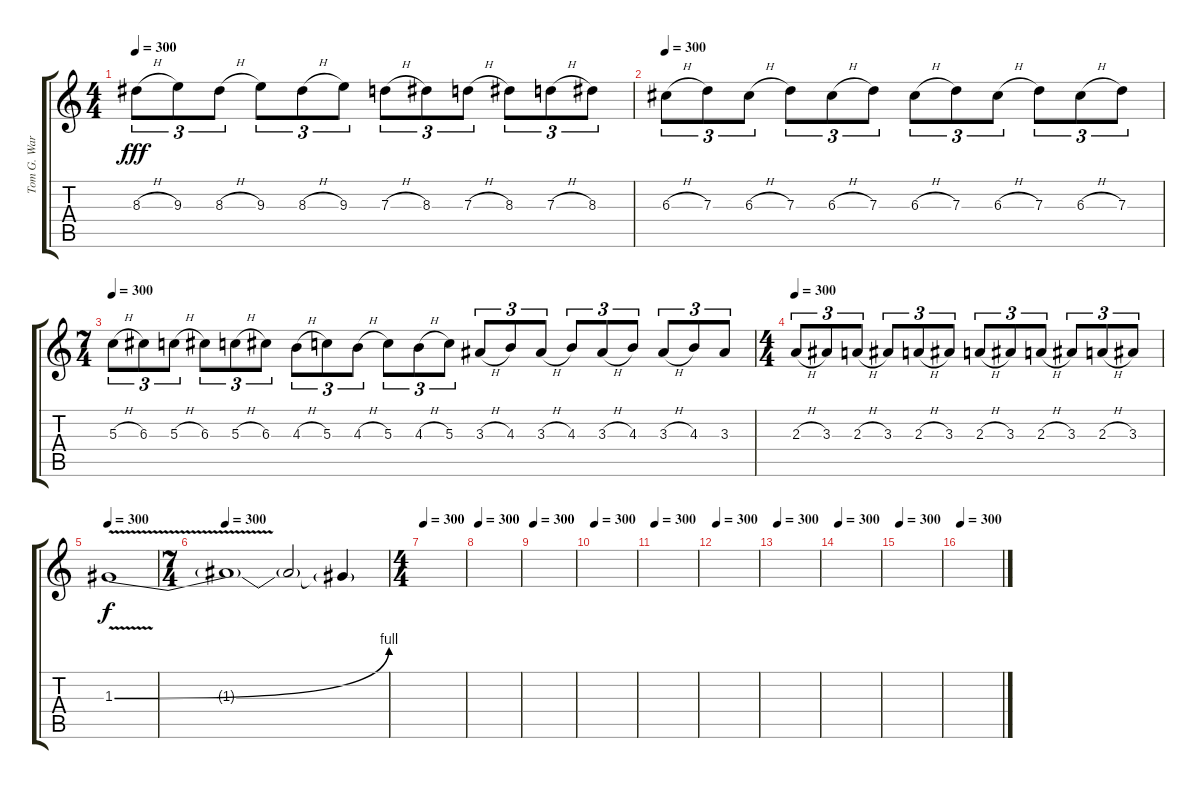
\track ("Tom G. Warrior (Lead)" "Tom G. War") {instrument distortionguitar}
\staff {score tabs}
\tuning (E4 B3 G3 D3 A2 E2) {hide}
\ts (4 4)
\tempo 300
\clef g2
\ks c
8.3{h}.8{tu (3 2) dy fff} 9.3.8{tu (3 2)} 8.3{h}.8{tu (3 2)} 9.3.8{tu (3 2)} 8.3{h}.8{tu (3 2)} 9.3.8{tu (3 2)} 7.3{h}.8{tu (3 2)} 8.3.8{tu (3 2)} 7.3{h}.8{tu (3 2)} 8.3.8{tu (3 2)} 7.3{h}.8{tu (3 2)} 8.3.8{tu (3 2)} |
\tempo 300
6.3{h}.8{tu (3 2)} 7.3.8{tu (3 2)} 6.3{h}.8{tu (3 2)} 7.3.8{tu (3 2)} 6.3{h}.8{tu (3 2)} 7.3.8{tu (3 2)} 6.3{h}.8{tu (3 2)} 7.3.8{tu (3 2)} 6.3{h}.8{tu (3 2)} 7.3.8{tu (3 2)} 6.3{h}.8{tu (3 2)} 7.3.8{tu (3 2)} |
\ts (7 4)
\tempo 300
5.3{h}.8{tu (3 2)} 6.3.8{tu (3 2)} 5.3{h}.8{tu (3 2)} 6.3.8{tu (3 2)} 5.3{h}.8{tu (3 2)} 6.3.8{tu (3 2)} 4.3{h}.8{tu (3 2)} 5.3.8{tu (3 2)} 4.3{h}.8{tu (3 2)} 5.3.8{tu (3 2)} 4.3{h}.8{tu (3 2)} 5.3.8{tu (3 2)} 3.3{h}.8{tu (3 2)} 4.3.8{tu (3 2)} 3.3{h}.8{tu (3 2)} 4.3.8{tu (3 2)} 3.3{h}.8{tu (3 2)} 4.3.8{tu (3 2)} 3.3{h}.8{tu (3 2)} 4.3.8{tu (3 2)} 3.3.8{tu (3 2)} |
\ts (4 4)
\tempo 300
2.3{h}.8{tu (3 2)} 3.3.8{tu (3 2)} 2.3{h}.8{tu (3 2)} 3.3.8{tu (3 2)} 2.3{h}.8{tu (3 2)} 3.3.8{tu (3 2)} 2.3{h}.8{tu (3 2)} 3.3.8{tu (3 2)} 2.3{h}.8{tu (3 2)} 3.3.8{tu (3 2)} 2.3{h}.8{tu (3 2)} 3.3.8{tu (3 2)} |
\tempo 300
1.3{be (bend 0 0 60 4) v}.1{dy f} |
\ts (7 4)
\tempo 300
1.3{t}.1 1.3{t}.2 1.3{t}.4 |
\ts (4 4)
\tempo 300
|
\tempo 300
|
\tempo 300
|
\tempo 300
|
\tempo 300
|
\tempo 300
|
\tempo 300
|
\tempo 300
|
\tempo 300
|
\tempo 300
